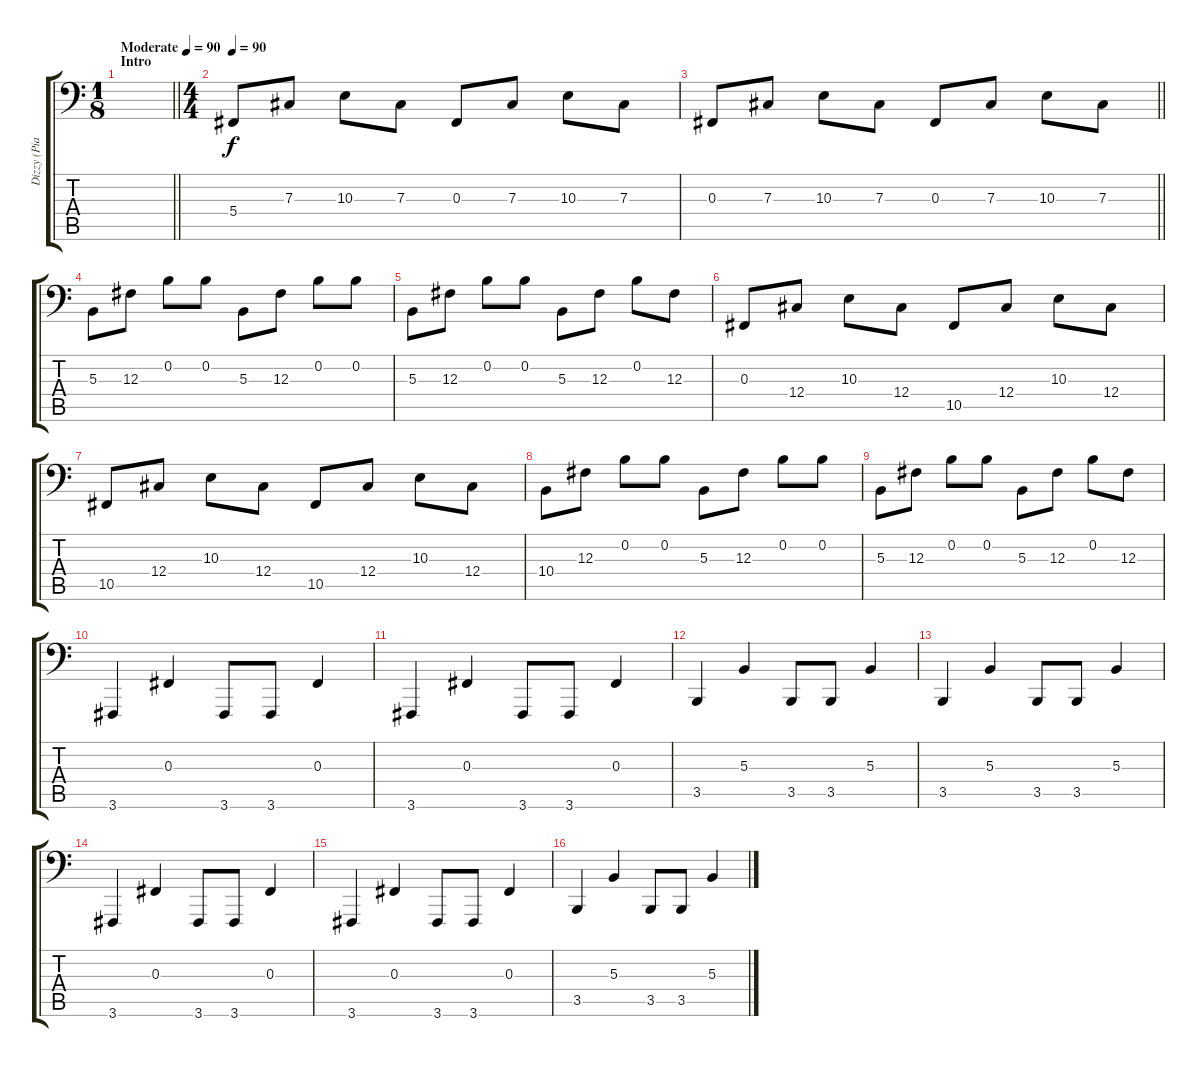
\track ("Dizzy (Piano 2)" "Dizzy (Pia") {instrument acousticgrandpiano}
\staff {score tabs}
\tuning (E4 B3 Gb2 Db2 Ab1 Eb1) {hide}
\ts (1 8)
\section ("" "Intro")
\tempo (90 "Moderate")
\clef f4
\barLineRight lightlight
\ks c
|
\ts (4 4)
\section ("" "")
\tempo 90
5.4.8{volume 12 balance 16 instrument acousticgrandpiano} 7.3.8 10.3.8 7.3.8 0.3.8 7.3.8 10.3.8 7.3.8 |
\barLineRight lightlight
0.3.8 7.3.8 10.3.8 7.3.8 0.3.8 7.3.8 10.3.8 7.3.8 |
\section ("" "")
5.3.8 12.3.8 0.2.8 0.2.8 5.3.8 12.3.8 0.2.8 0.2.8 |
5.3.8 12.3.8 0.2.8 0.2.8 5.3.8 12.3.8 0.2.8 12.3.8 |
0.3.8 12.4.8 10.3.8 12.4.8 10.5.8 12.4.8 10.3.8 12.4.8 |
10.5.8 12.4.8 10.3.8 12.4.8 10.5.8 12.4.8 10.3.8 12.4.8 |
10.4.8 12.3.8 0.2.8 0.2.8 5.3.8 12.3.8 0.2.8 0.2.8 |
5.3.8 12.3.8 0.2.8 0.2.8 5.3.8 12.3.8 0.2.8 12.3.8 |
3.6.4 0.3.4 3.6.8 3.6.8 0.3.4 |
3.6.4 0.3.4 3.6.8 3.6.8 0.3.4 |
3.5.4 5.3.4 3.5.8 3.5.8 5.3.4 |
3.5.4 5.3.4 3.5.8 3.5.8 5.3.4 |
3.6.4 0.3.4 3.6.8 3.6.8 0.3.4 |
3.6.4 0.3.4 3.6.8 3.6.8 0.3.4 |
3.5.4 5.3.4 3.5.8 3.5.8 5.3.4
